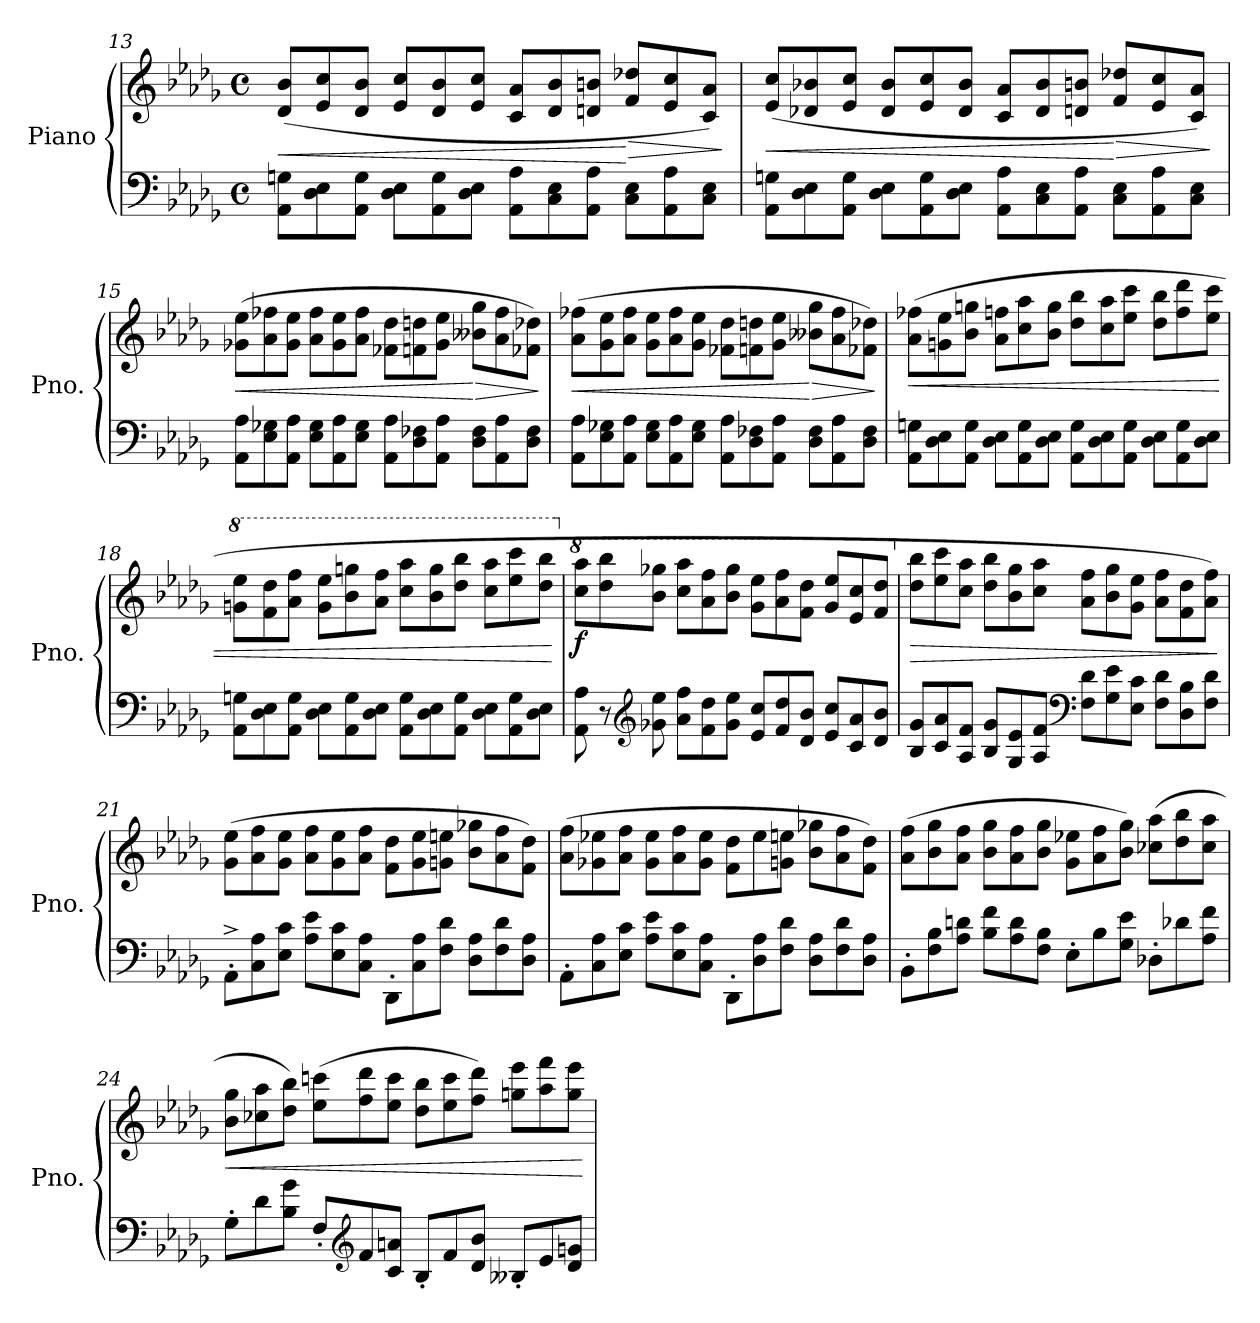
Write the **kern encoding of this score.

**kern	**kern	**dynam
*part1	*part1	*part1
*staff2	*staff1	*staff1/2
*I"Piano	*	*
*I'Pno.	*	*
*clefF4	*clefG2	*
*k[b-e-a-d-g-]	*k[b-e-a-d-g-]	*
*M4/4	*M4/4	*
*met(c)	*met(c)	*
*Xtuplet	*Xtuplet	*
=13	=13	=13
!	!	!LO:HP:b
12AA-\ 12Gn\L	(>12d-/ 12b-/L	<
12D-\ 12E-\	12e-/ 12cc/	.
12AA-\ 12G\J	12d-/ 12b-/J	.
12D-\ 12E-\L	12e-/ 12cc/L	.
12AA-\ 12G\	12d-/ 12b-/	.
12D-\ 12E-\J	12e-/ 12cc/J	.
12AA-\ 12A-\L	12c/ 12a-/L	.
12C\ 12E-\	12d-/ 12b-/	.
12AA-\ 12A-\J	12dn/ 12bn/J	.
!	!	!LO:HP:n=1:b
12C\ 12E-\L	12f/ 12dd-X/L	[ >
12AA-\ 12A-\	12e-/ 12cc/	.
12C\ 12E-\J	12c/ 12a-/J)	.
.	.	]
!!LO:LB:g=z
=14	=14	=14
!	!	!LO:HP:b
12AA-\ 12Gn\L	(>12e-/ 12cc/L	<
12D-\ 12E-\	12d-X/ 12b-X/	.
12AA-\ 12G\J	12e-/ 12cc/J	.
12D-\ 12E-\L	12d-/ 12b-/L	.
12AA-\ 12G\	12e-/ 12cc/	.
12D-\ 12E-\J	12d-/ 12b-/J	.
12AA-\ 12A-\L	12c/ 12a-/L	.
12C\ 12E-\	12d-/ 12b-/	.
12AA-\ 12A-\J	12dn/ 12bn/J	.
!	!	!LO:HP:n=1:b
12C\ 12E-\L	12f/ 12dd-X/L	[ >
12AA-\ 12A-\	12e-/ 12cc/	.
12C\ 12E-\J	12c/ 12a-/J)	.
.	.	]
=15	=15	=15
!	!	!LO:HP:b
12AA-\ 12A-\L	(12g-X\ 12ee-\L	<
12E-\ 12G-X\	12a-\ 12ff-X\	.
12AA-\ 12A-\J	12g-\ 12ee-\J	.
12E-\ 12G-\L	12a-\ 12ff-\L	.
12AA-\ 12A-\	12g-\ 12ee-\	.
12E-\ 12G-\J	12a-\ 12ff-\J	.
12AA-\ 12A-\L	12f-X\ 12dd-\L	.
12D-\ 12F-X\	12fn\ 12ddn\	.
12AA-\ 12A-\J	12g-\ 12ee-\J	.
!	!	!LO:HP:n=1:b
12D-\ 12F-\L	12b--X\ 12gg-\L	[ >
12AA-\ 12A-\	12a-\ 12ff-\	.
12D-\ 12F-\J	12f-X\ 12dd-X\J)	.
.	.	]
!!LO:LB:g=z
=16	=16	=16
!	!	!LO:HP:b
12AA-\ 12A-\L	(12a-\ 12ff-X\L	<
12E-\ 12G-X\	12g-\ 12ee-\	.
12AA-\ 12A-\J	12a-\ 12ff-\J	.
12E-\ 12G-\L	12g-\ 12ee-\L	.
12AA-\ 12A-\	12a-\ 12ff-\	.
12E-\ 12G-\J	12g-\ 12ee-\J	.
12AA-\ 12A-\L	12f-X\ 12dd-\L	.
12D-\ 12F-X\	12fn\ 12ddn\	.
12AA-\ 12A-\J	12g-\ 12ee-\J	.
!	!	!LO:HP:n=1:b
12D-\ 12F-\L	12b--X\ 12gg-\L	[ >
12AA-\ 12A-\	12a-\ 12ff-\	.
12D-\ 12F-\J	12f-X\ 12dd-X\J)	.
.	.	]
=17	=17	=17
!	!	!LO:HP:b
12AA-\ 12Gn\L	(12a-\ 12ff-X\L	<
12D-\ 12E-\	12gn\ 12ee-\	.
12AA-\ 12G\J	12b-\ 12ggn\J	.
12D-\ 12E-\L	12a-\ 12ffn\L	.
12AA-\ 12G\	12cc\ 12aa-\	.
12D-\ 12E-\J	12b-\ 12gg\J	.
12AA-\ 12G\L	12dd-\ 12bb-\L	.
12D-\ 12E-\	12cc\ 12aa-\	.
12AA-\ 12G\J	12ee-\ 12ccc\J	.
12D-\ 12E-\L	12dd-\ 12bb-\L	.
12AA-\ 12G\	12ff\ 12ddd-\	.
12D-\ 12E-\J	12ee-\ 12ccc\J	.
!!LO:LB:g=z
=18	=18	=18
*	*8va	*
12AA-\ 12Gn\L	12ggn\ 12eee-\L	.
12D-\ 12E-\	12ff\ 12ddd-\	.
12AA-\ 12G\J	12aa-\ 12fff\J	.
12D-\ 12E-\L	12gg\ 12eee-\L	.
12AA-\ 12G\	12bb-\ 12gggn\	.
12D-\ 12E-\J	12aa-\ 12fff\J	.
12AA-\ 12G\L	12ccc\ 12aaa-\L	.
12D-\ 12E-\	12bb-\ 12ggg\	.
12AA-\ 12G\J	12ddd-\ 12bbb-\J	.
12D-\ 12E-\L	12ccc\ 12aaa-\L	.
12AA-\ 12G\	12eee-\ 12cccc\	.
12D-\ 12E-\J	12ddd-\ 12bbb-\J	.
.	.	[
=19	=19	=19
*	*X8va	*
*	*8va	*
!	!	!LO:DY:b
12AA-\ 12A-\	12ccc\ 12aaa-\L	f
12r	12ddd-\ 12bbb-\	.
*clefG2	*	*
12g-X\ 12ee-\	12bb-\ 12ggg-X\J	.
12a-\ 12ff\L	12ccc\ 12aaa-\L	.
12f\ 12dd-\	12aa-\ 12fff\	.
12g-\ 12ee-\J	12bb-\ 12ggg-\J	.
12e-/ 12cc/L	12gg-\ 12eee-\L	.
12f/ 12dd-/	12aa-\ 12fff\	.
12d-/ 12b-/J	12ff\ 12ddd-\J	.
12e-/ 12cc/L	12gg-/ 12eee-/L	.
12c/ 12a-/	12ee-/ 12ccc/	.
12d-/ 12b-/J	12ff/ 12ddd-/J	.
!!LO:PB:g=z
=20	=20	=20
*	*X8va	*
!	!	!LO:HP:b
12B-/ 12g-/L	12dd-\ 12bb-\L	>
12c/ 12a-/	12ee-\ 12ccc\	.
12A-/ 12f/J	12cc\ 12aa-\J	.
12B-/ 12g-/L	12dd-\ 12bb-\L	.
12G-/ 12e-/	12b-\ 12gg-\	.
12A-/ 12f/J	12cc\ 12aa-\J	.
*clefF4	*	*
12F\ 12d-\L	12a-\ 12ff\L	.
12G-\ 12e-\	12b-\ 12gg-\	.
12E-\ 12c\J	12g-\ 12ee-\J	.
12F\ 12d-\L	12a-\ 12ff\L	.
12D-\ 12B-\	12f\ 12dd-\	.
12F\ 12d-\J	12a-\ 12ff\J)	.
.	.	]
=21	=21	=21
12AA-'^\L	(12g-\ 12ee-\L	.
12C\ 12A-\	12a-\ 12ff\	.
12E-\ 12c\J	12g-\ 12ee-\J	.
12A-\ 12e-\L	12a-\ 12ff\L	.
12E-\ 12c\	12g-\ 12ee-\	.
12C\ 12A-\J	12a-\ 12ff\J	.
12DD-'\L	12f\ 12dd-\L	.
12C\ 12A-\	12g-\ 12ee-\	.
12F\ 12d-\J	12gn\ 12een\J	.
12D-\ 12A-\L	12b-\ 12gg-X\L	.
12F\ 12d-\	12a-\ 12ff\	.
12D-\ 12A-\J	12f\ 12dd-\J)	.
!!LO:PB:g=z
=22	=22	=22
12AA-'\L	(12a-\ 12ff\L	.
12C\ 12A-\	12g-X\ 12ee-X\	.
12E-\ 12c\J	12a-\ 12ff\J	.
12A-\ 12e-\L	12g-\ 12ee-\L	.
12E-\ 12c\	12a-\ 12ff\	.
12C\ 12A-\J	12g-\ 12ee-\J	.
12DD-'\L	12f\ 12dd-\L	.
12D-\ 12A-\	12ee-\	.
12F\ 12d-\J	12gn\ 12een\J	.
12D-\ 12A-\L	12b-\ 12gg-X\L	.
12F\ 12d-\	12a-\ 12ff\	.
12D-\ 12A-\J	12f\ 12dd-\J)	.
=23	=23	=23
12BB-'\L	(12a-\ 12ff\L	.
12F\ 12B-\	12b-\ 12gg-\	.
12A-\ 12dn\J	12a-\ 12ff\J	.
12B-\ 12f\L	12b-\ 12gg-\L	.
12A-\ 12d\	12a-\ 12ff\	.
12F\ 12B-\J	12b-\ 12gg-\J	.
12E-'\L	12g-\ 12ee-X\L	.
12B-\	12a-\ 12ff\	.
12G-\ 12e-\J	12b-\ 12gg-\J)	.
12D-X'\L	(12cc-X\ 12aa-\L	.
12d-X\	12dd-\ 12bb-\	.
12A-\ 12f\J	12cc-\ 12aa-\J	.
!!LO:LB:g=z
=24	=24	=24
!	!	!LO:HP:b
12G-'\L	12b-\ 12gg-\L	<
12d-\	12cc-X\ 12aa-\	.
12B-\ 12g-\J	12dd-\ 12bb-\J)	.
12F'/L	(12ee-\ 12cccn\L	.
*clefG2	*	*
12f/	12ff\ 12ddd-\	.
12c/ 12an/J	12ee-\ 12ccc\J	.
12B-'/L	12dd-\ 12bb-\L	.
12f/	12ee-\ 12ccc\	.
12d-/ 12b-/J	12ff\ 12ddd-\J)	.
12B--X'/L	12ggn\ 12eee-\L	.
12e-/	12aa-\ 12fff\	.
12d-/ 12gn/J	12gg\ 12eee-\J	.
.	.	[
=	=	=
*-	*-	*-
